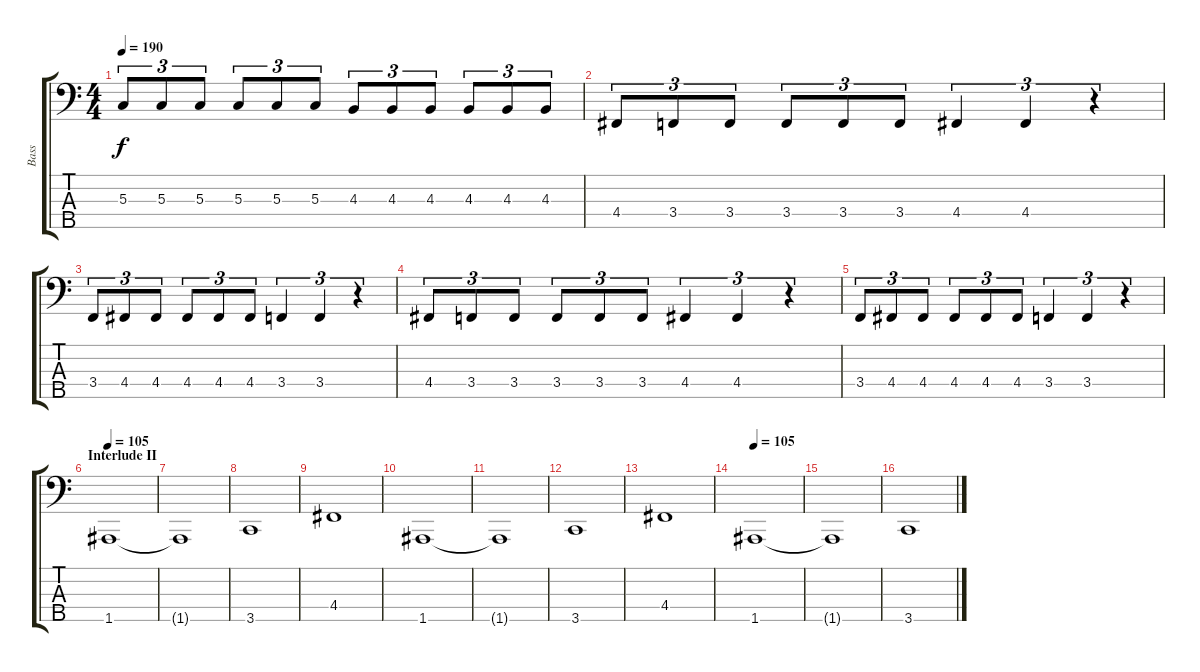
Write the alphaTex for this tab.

\track ("Bass" "Bass") {instrument electricbassfinger}
\staff {score tabs}
\tuning (F2 C2 G1 D1 A0) {hide}
\ts (4 4)
\tempo 190
\clef f4
\ks c
5.3.8{tu (3 2) dy f} 5.3.8{tu (3 2)} 5.3.8{tu (3 2)} 5.3.8{tu (3 2)} 5.3.8{tu (3 2)} 5.3.8{tu (3 2)} 4.3.8{tu (3 2)} 4.3.8{tu (3 2)} 4.3.8{tu (3 2)} 4.3.8{tu (3 2)} 4.3.8{tu (3 2)} 4.3.8{tu (3 2)} |
4.4.8{tu (3 2)} 3.4.8{tu (3 2)} 3.4.8{tu (3 2)} 3.4.8{tu (3 2)} 3.4.8{tu (3 2)} 3.4.8{tu (3 2)} 4.4.4{tu (3 2)} 4.4.4{tu (3 2)} r.4{tu (3 2)} |
3.4.8{tu (3 2)} 4.4.8{tu (3 2)} 4.4.8{tu (3 2)} 4.4.8{tu (3 2)} 4.4.8{tu (3 2)} 4.4.8{tu (3 2)} 3.4.4{tu (3 2)} 3.4.4{tu (3 2)} r.4{tu (3 2)} |
4.4.8{tu (3 2)} 3.4.8{tu (3 2)} 3.4.8{tu (3 2)} 3.4.8{tu (3 2)} 3.4.8{tu (3 2)} 3.4.8{tu (3 2)} 4.4.4{tu (3 2)} 4.4.4{tu (3 2)} r.4{tu (3 2)} |
3.4.8{tu (3 2)} 4.4.8{tu (3 2)} 4.4.8{tu (3 2)} 4.4.8{tu (3 2)} 4.4.8{tu (3 2)} 4.4.8{tu (3 2)} 3.4.4{tu (3 2)} 3.4.4{tu (3 2)} r.4{tu (3 2)} |
\section ("" "Interlude II")
\tempo 105
1.5.1 |
1.5{t}.1 |
3.5.1 |
4.4.1 |
1.5.1 |
1.5{t}.1 |
3.5.1 |
4.4.1 |
\tempo 105
1.5.1 |
1.5{t}.1 |
3.5.1
